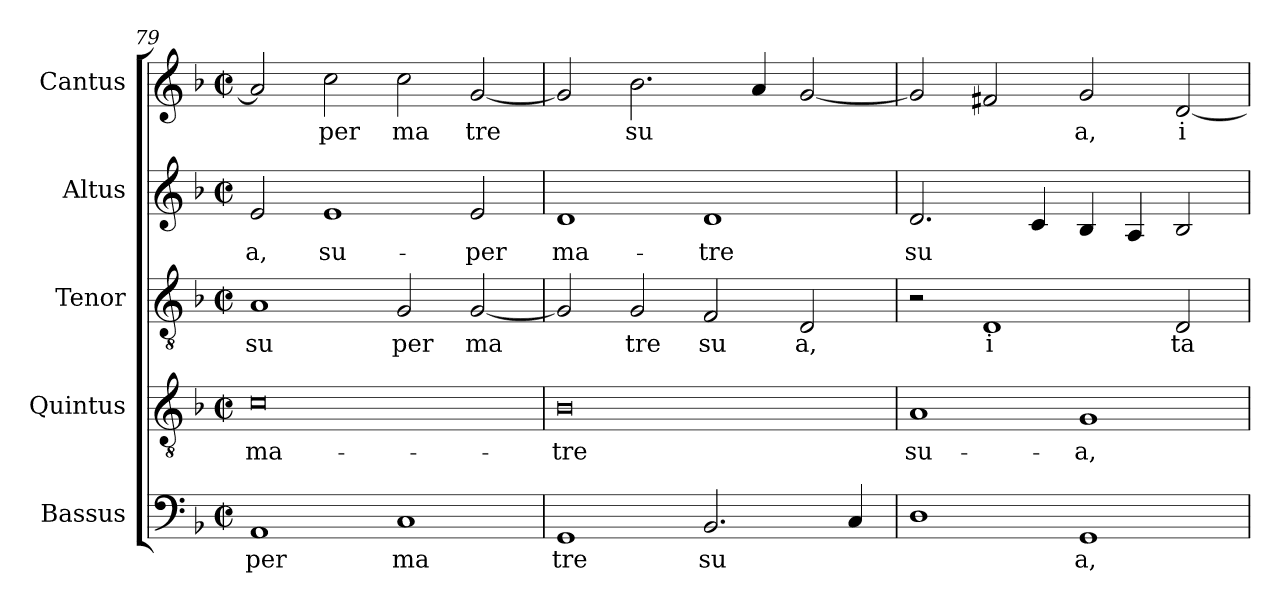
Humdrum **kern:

**kern	**text	**kern	**text	**kern	**text	**kern	**text	**kern	**text
*part5	*part5	*part4	*part4	*part3	*part3	*part2	*part2	*part1	*part1
*staff5	*staff5	*staff4	*staff4	*staff3	*staff3	*staff2	*staff2	*staff1	*staff1
*I"Bassus	*	*I"Quintus	*	*I"Tenor	*	*I"Altus	*	*I"Cantus	*
*clefF4	*	*clefGv2	*	*clefGv2	*	*clefG2	*	*clefG2	*
*k[b-]	*	*k[b-]	*	*k[b-]	*	*k[b-]	*	*k[b-]	*
*F:	*	*F:	*	*F:	*	*F:	*	*F:	*
*M2/2	*	*M2/2	*	*M2/2	*	*M2/2	*	*M2/2	*
*met(c|)	*	*met(c|)	*	*met(c|)	*	*met(c|)	*	*met(c|)	*
=79	=79	=79	=79	=79	=79	=79	=79	=79	=79
!	!LO:LY:b:cj	!	!LO:LY:b:cj	!	!LO:LY:b:cj	!	!LO:LY:b:cj	!	!LO:LY:b:cj
1AA	per	0c	ma-	1A	su	2e/	-a,	2a/]	.
!	!	!	!	!	!	!	!LO:LY:b:cj	!	!LO:LY:b:cj
.	.	.	.	.	.	1e	su-	2cc\	per
!	!LO:LY:b:cj	!	!	!	!LO:LY:b:cj	!	!	!	!LO:LY:b:cj
1C	ma	.	.	2G/	per	.	.	2cc\	ma
!	!	!	!	!	!LO:LY:b:cj	!	!LO:LY:b:cj	!	!LO:LY:b:cj
.	.	.	.	[<2G/	ma	2e/	-per	[<2g/	tre
=80	=80	=80	=80	=80	=80	=80	=80	=80	=80
!	!LO:LY:b:cj	!	!LO:LY:b:cj	!	!LO:LY:b:cj	!	!LO:LY:b:cj	!	!LO:LY:b:cj
1GG	tre	0B-	-tre	2G/]	.	1d	ma-	2g/]	.
!	!	!	!	!	!LO:LY:b:cj	!	!	!	!LO:LY:b:cj
.	.	.	.	2G/	tre	.	.	2.b-\	su
!	!LO:LY:b:cj	!	!	!	!LO:LY:b:cj	!	!LO:LY:b:cj	!	!
2.BB-/	su	.	.	2F/	su	1d	-tre	.	.
!	!	!	!	!	!	!	!	!	!LO:LY:b:cj
.	.	.	.	.	.	.	.	4a/	.
!	!	!	!	!	!LO:LY:b:cj	!	!	!	!LO:LY:b:cj
.	.	.	.	2D/	a,	.	.	[<2g/	.
!	!LO:LY:b:cj	!	!	!	!	!	!	!	!
4C/	.	.	.	.	.	.	.	.	.
=81	=81	=81	=81	=81	=81	=81	=81	=81	=81
!	!LO:LY:b:cj	!	!LO:LY:b:cj	!	!	!	!LO:LY:b:cj	!	!LO:LY:b:cj
1D	.	1A	su-	2r	.	2.d/	su-	2g/]	.
!	!	!	!	!	!LO:LY:b:cj	!	!	!	!LO:LY:b:cj
.	.	.	.	1D	i	.	.	2f#/	.
!	!	!	!	!	!	!	!LO:LY:b:cj	!	!
.	.	.	.	.	.	4c/	--	.	.
!	!LO:LY:b:cj	!	!LO:LY:b:cj	!	!	!	!LO:LY:b:cj	!	!LO:LY:b:cj
1GG	a,	1G	-a,	.	.	4B-/	--	2g/	a,
!	!	!	!	!	!	!	!LO:LY:b:cj	!	!
.	.	.	.	.	.	4A/	--	.	.
!	!	!	!	!	!LO:LY:b:cj	!	!LO:LY:b:cj	!	!LO:LY:b:cj
.	.	.	.	2D/	ta	2B-/	--	[<2d/	i
=	=	=	=	=	=	=	=	=	=
*-	*-	*-	*-	*-	*-	*-	*-	*-	*-
